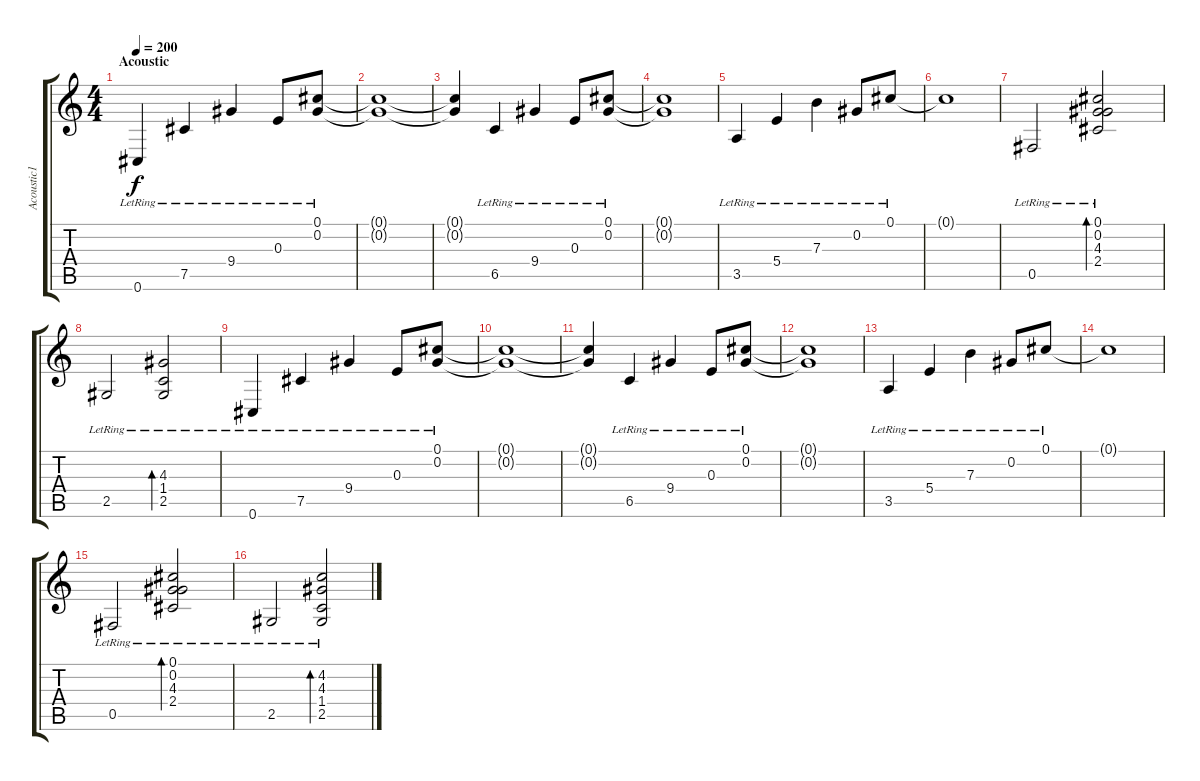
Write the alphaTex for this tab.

\track ("Acoustic1" "Acoustic1") {instrument acousticguitarsteel}
\staff {score tabs}
\tuning (Db4 Ab3 E3 B2 Gb2 Db2) {hide}
\ts (4 4)
\section ("" "Acoustic")
\tempo 200
\clef g2
\ks c
0.6{lr}.4{dy f} 7.5{lr}.4 9.4{lr}.4 0.3{lr}.8 (0.1{lr} 0.2{lr}).8 |
(0.1{t} 0.2{t}).1 |
(0.1{t} 0.2{t}).4 6.5{lr}.4 9.4{lr}.4 0.3{lr}.8 (0.1{lr} 0.2{lr}).8 |
(0.1{t} 0.2{t}).1 |
3.5{lr}.4 5.4{lr}.4 7.3{lr}.4 0.2{lr}.8 0.1{lr}.8 |
0.1{t}.1 |
0.5{lr}.2 (0.1{lr} 0.2{lr} 4.3{lr} 2.4{lr}).2{bd 240} |
2.5{lr}.2 (4.3{lr} 1.4{lr} 2.5{lr}).2{bd 240} |
0.6{lr}.4 7.5{lr}.4 9.4{lr}.4 0.3{lr}.8 (0.1{lr} 0.2{lr}).8 |
(0.1{t} 0.2{t}).1 |
(0.1{t} 0.2{t}).4 6.5{lr}.4 9.4{lr}.4 0.3{lr}.8 (0.1{lr} 0.2{lr}).8 |
(0.1{t} 0.2{t}).1 |
3.5{lr}.4 5.4{lr}.4 7.3{lr}.4 0.2{lr}.8 0.1{lr}.8 |
0.1{t}.1 |
0.5{lr}.2 (0.1{lr} 0.2{lr} 4.3{lr} 2.4{lr}).2{bd 240} |
2.5{lr}.2 (4.2{lr} 4.3{lr} 1.4{lr} 2.5{lr}).2{bd 240}
